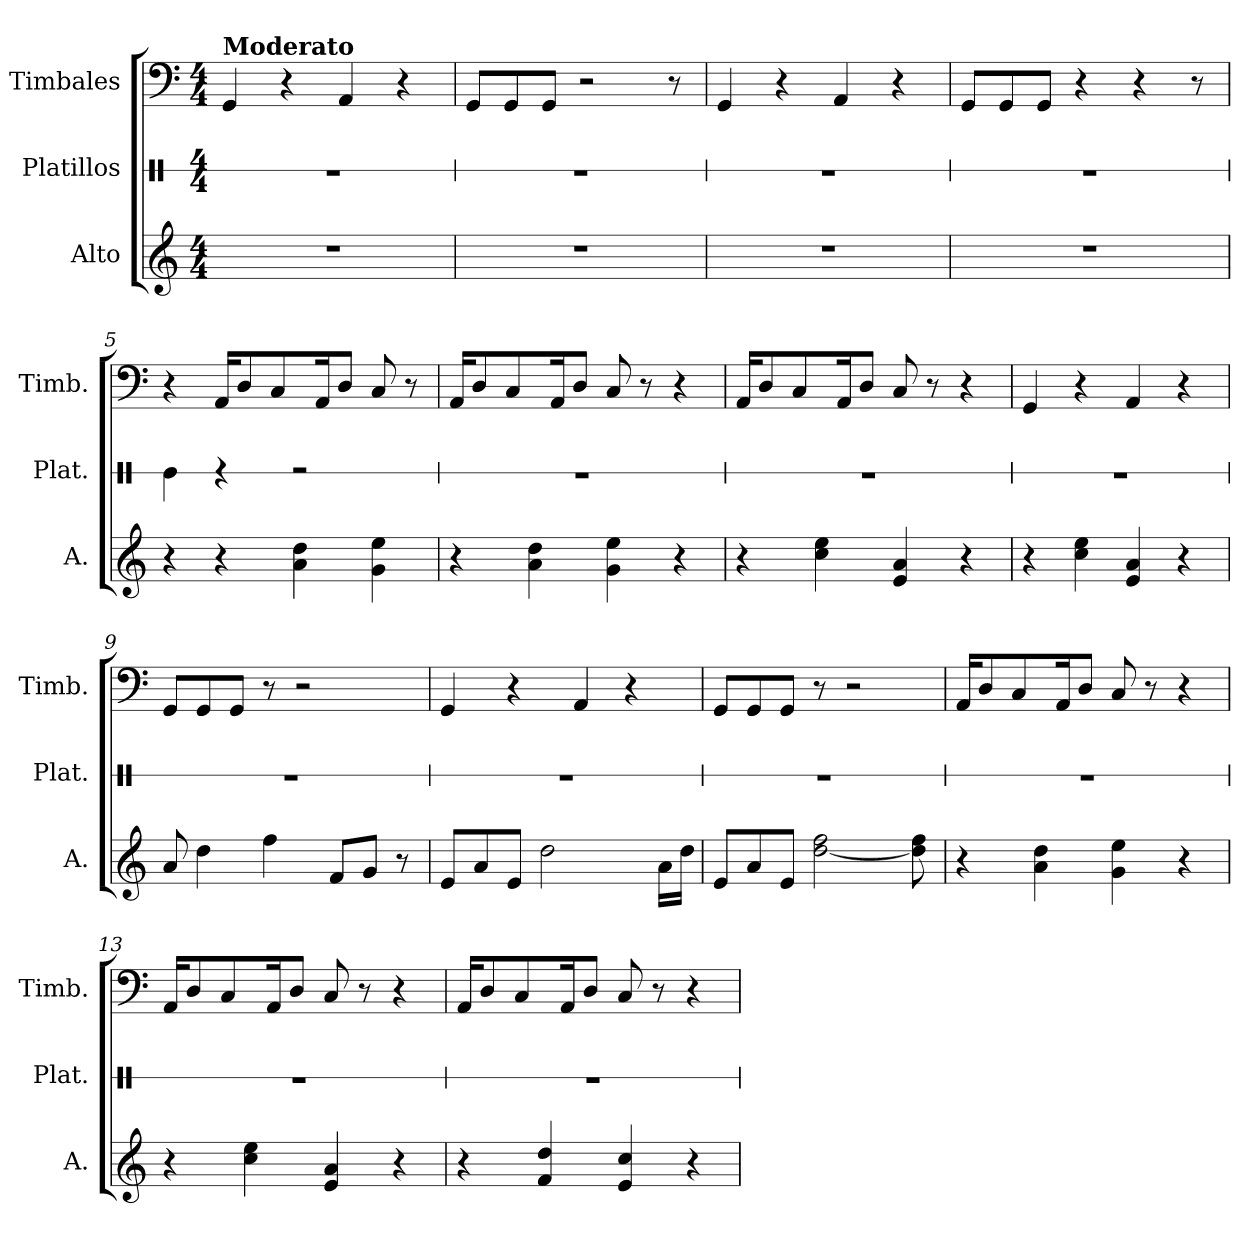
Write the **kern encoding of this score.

**kern	**kern	**kern
*part3	*part2	*part1
*staff3	*staff2	*staff1
*I"Alto	*I"Platillos	*I"Timbales
*I'A.	*I'Plat.	*I'Timb.
*	*stria1	*
*clefG2	*clefX	*clefF4
*k[]	*k[]	*k[]
*M4/4	*M4/4	*M4/4
=1	=1	=1
!	!	!LO:TX:a:B:t=Moderato
1r	1r	4GG/
.	.	4r
.	.	4AA/
.	.	4r
=2	=2	=2
1r	1r	8GG/L
.	.	8GG/
.	.	8GG/J
.	.	2r
.	.	8r
=3	=3	=3
1r	1r	4GG/
.	.	4r
.	.	4AA/
.	.	4r
=4	=4	=4
1r	1r	8GG/L
.	.	8GG/
.	.	8GG/J
.	.	4r
.	.	4r
.	.	8r
=5	=5	=5
4r	4Re\	4r
4r	4r	16AA/KL
.	.	8D/
.	.	8C/
4a\ 4dd\	2r	.
.	.	16AA/K
.	.	8D/J
4g\ 4ee\	.	8C/
.	.	8r
!!LO:LB:g=z
=6	=6	=6
4r	1r	16AA/KL
.	.	8D/
.	.	8C/
4a\ 4dd\	.	.
.	.	16AA/K
.	.	8D/J
4g\ 4ee\	.	8C/
.	.	8r
4r	.	4r
=7	=7	=7
4r	1r	16AA/KL
.	.	8D/
.	.	8C/
4cc\ 4ee\	.	.
.	.	16AA/K
.	.	8D/J
4e/ 4a/	.	8C/
.	.	8r
4r	.	4r
=8	=8	=8
4r	1r	4GG/
4cc\ 4ee\	.	4r
4e/ 4a/	.	4AA/
4r	.	4r
=9	=9	=9
8a/	1r	8GG/L
4dd\	.	8GG/
.	.	8GG/J
4ff\	.	8r
.	.	2r
8f/L	.	.
8g/J	.	.
8r	.	.
=10	=10	=10
8e/L	1r	4GG/
8a/	.	.
8e/J	.	4r
2dd\	.	.
.	.	4AA/
.	.	4r
16a\LL	.	.
16dd\JJ	.	.
!!LO:LB:g=z
=11	=11	=11
8e/L	1r	8GG/L
8a/	.	8GG/
8e/J	.	8GG/J
[2dd\ 2ff\	.	8r
.	.	2r
8dd\] 8ff\	.	.
=12	=12	=12
4r	1r	16AA/KL
.	.	8D/
.	.	8C/
4a\ 4dd\	.	.
.	.	16AA/K
.	.	8D/J
4g\ 4ee\	.	8C/
.	.	8r
4r	.	4r
=13	=13	=13
4r	1r	16AA/KL
.	.	8D/
.	.	8C/
4cc\ 4ee\	.	.
.	.	16AA/K
.	.	8D/J
4e/ 4a/	.	8C/
.	.	8r
4r	.	4r
=14	=14	=14
4r	1r	16AA/KL
.	.	8D/
.	.	8C/
4f/ 4dd/	.	.
.	.	16AA/K
.	.	8D/J
4e/ 4cc/	.	8C/
.	.	8r
4r	.	4r
=	=	=
*-	*-	*-
